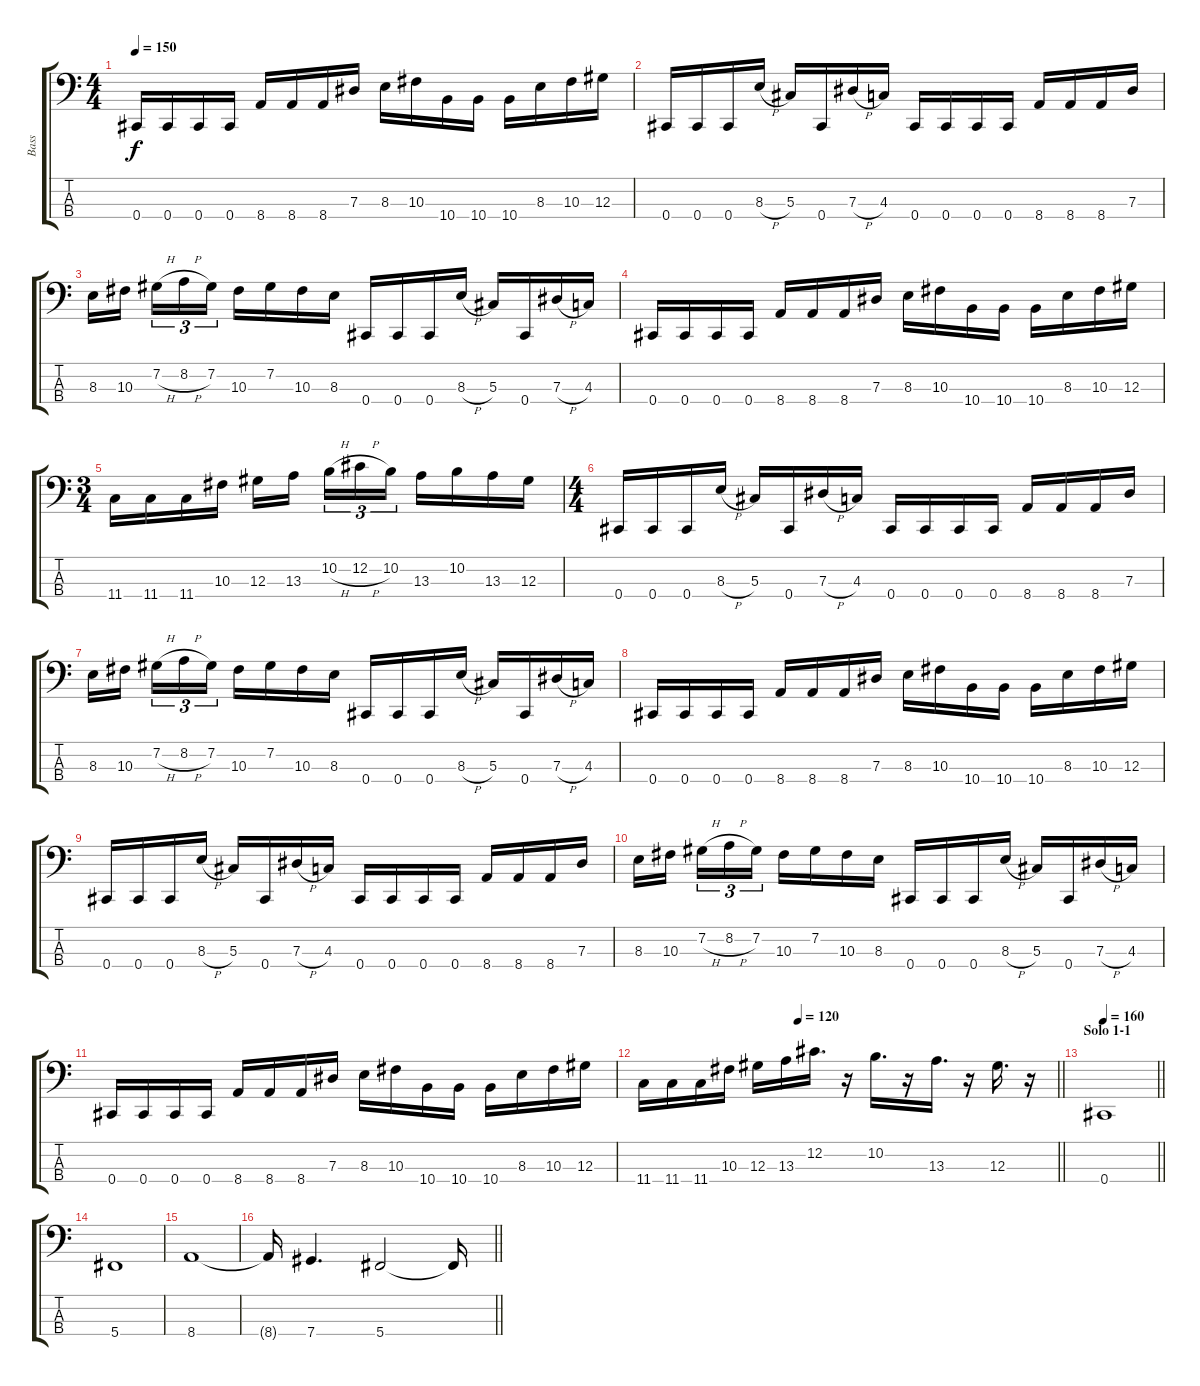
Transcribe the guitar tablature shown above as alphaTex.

\track ("Bass" "Bass") {instrument electricbassfinger}
\staff {score tabs}
\tuning (Gb2 Db2 Ab1 Db1) {hide}
\ts (4 4)
\tempo 150
\clef f4
\ks c
0.4.16{dy f} 0.4.16 0.4.16 0.4.16 8.4.16 8.4.16 8.4.16 7.3.16 8.3.16 10.3.16 10.4.16 10.4.16 10.4.16 8.3.16 10.3.16 12.3.16 |
0.4.16 0.4.16 0.4.16 8.3{h}.16 5.3.16 0.4.16 7.3{h}.16 4.3.16 0.4.16 0.4.16 0.4.16 0.4.16 8.4.16 8.4.16 8.4.16 7.3.16 |
8.3.16 10.3.16{beam splitsecondary} 7.2{h}.16{tu (3 2)} 8.2{h}.16{tu (3 2)} 7.2.16{tu (3 2)} 10.3.16 7.2.16 10.3.16 8.3.16 0.4.16 0.4.16 0.4.16 8.3{h}.16 5.3.16 0.4.16 7.3{h}.16 4.3.16 |
0.4.16 0.4.16 0.4.16 0.4.16 8.4.16 8.4.16 8.4.16 7.3.16 8.3.16 10.3.16 10.4.16 10.4.16 10.4.16 8.3.16 10.3.16 12.3.16 |
\ts (3 4)
11.4.16 11.4.16 11.4.16 10.3.16 12.3.16 13.3.16{beam splitsecondary} 10.2{h}.16{tu (3 2)} 12.2{h}.16{tu (3 2)} 10.2.16{tu (3 2)} 13.3.16 10.2.16 13.3.16 12.3.16 |
\ts (4 4)
0.4.16 0.4.16 0.4.16 8.3{h}.16 5.3.16 0.4.16 7.3{h}.16 4.3.16 0.4.16 0.4.16 0.4.16 0.4.16 8.4.16 8.4.16 8.4.16 7.3.16 |
8.3.16 10.3.16{beam splitsecondary} 7.2{h}.16{tu (3 2)} 8.2{h}.16{tu (3 2)} 7.2.16{tu (3 2)} 10.3.16 7.2.16 10.3.16 8.3.16 0.4.16 0.4.16 0.4.16 8.3{h}.16 5.3.16 0.4.16 7.3{h}.16 4.3.16 |
0.4.16 0.4.16 0.4.16 0.4.16 8.4.16 8.4.16 8.4.16 7.3.16 8.3.16 10.3.16 10.4.16 10.4.16 10.4.16 8.3.16 10.3.16 12.3.16 |
0.4.16 0.4.16 0.4.16 8.3{h}.16 5.3.16 0.4.16 7.3{h}.16 4.3.16 0.4.16 0.4.16 0.4.16 0.4.16 8.4.16 8.4.16 8.4.16 7.3.16 |
8.3.16 10.3.16{beam splitsecondary} 7.2{h}.16{tu (3 2)} 8.2{h}.16{tu (3 2)} 7.2.16{tu (3 2)} 10.3.16 7.2.16 10.3.16 8.3.16 0.4.16 0.4.16 0.4.16 8.3{h}.16 5.3.16 0.4.16 7.3{h}.16 4.3.16 |
0.4.16 0.4.16 0.4.16 0.4.16 8.4.16 8.4.16 8.4.16 7.3.16 8.3.16 10.3.16 10.4.16 10.4.16 10.4.16 8.3.16 10.3.16 12.3.16 |
\tempo (120 0.375)
\barLineRight lightlight
11.4.16 11.4.16 11.4.16 10.3.16 12.3.16 13.3.16 12.2.16{d} r.16 10.2.16{d} r.16 13.3.16{d} r.16 12.3.16{d} r.16 |
\section ("" "Solo 1-1")
\tempo 160
\barLineRight lightlight
0.4.1 |
5.4.1 |
8.4.1 |
\barLineRight lightlight
8.4{t}.16 7.4.4{d} 5.4.2 5.4{t}.16
